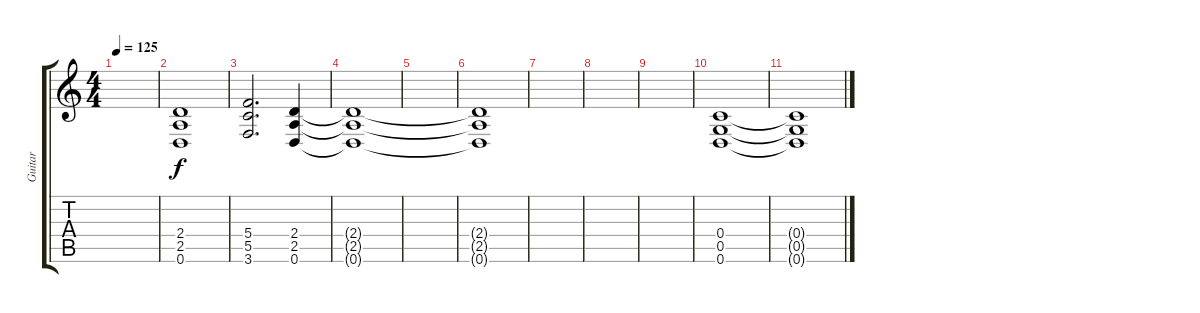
\track ("Guitar" "Guitar") {instrument distortionguitar}
\staff {score tabs}
\tuning (D4 A3 F3 C3 G2 D2) {hide}
\ts (4 4)
\tempo 125
\clef g2
\ks c
|
(2.4{t} 2.5{t} 0.6{t}).1 |
(5.4 5.5 3.6).2{d} (2.4 2.5 0.6).4 |
(2.4{t} 2.5{t} 0.6{t}).1 |
|
(2.4{t} 2.5{t} 0.6{t}).1 |
|
|
|
(0.4 0.5 0.6).1 |
(0.4{t} 0.5{t} 0.6{t}).1
